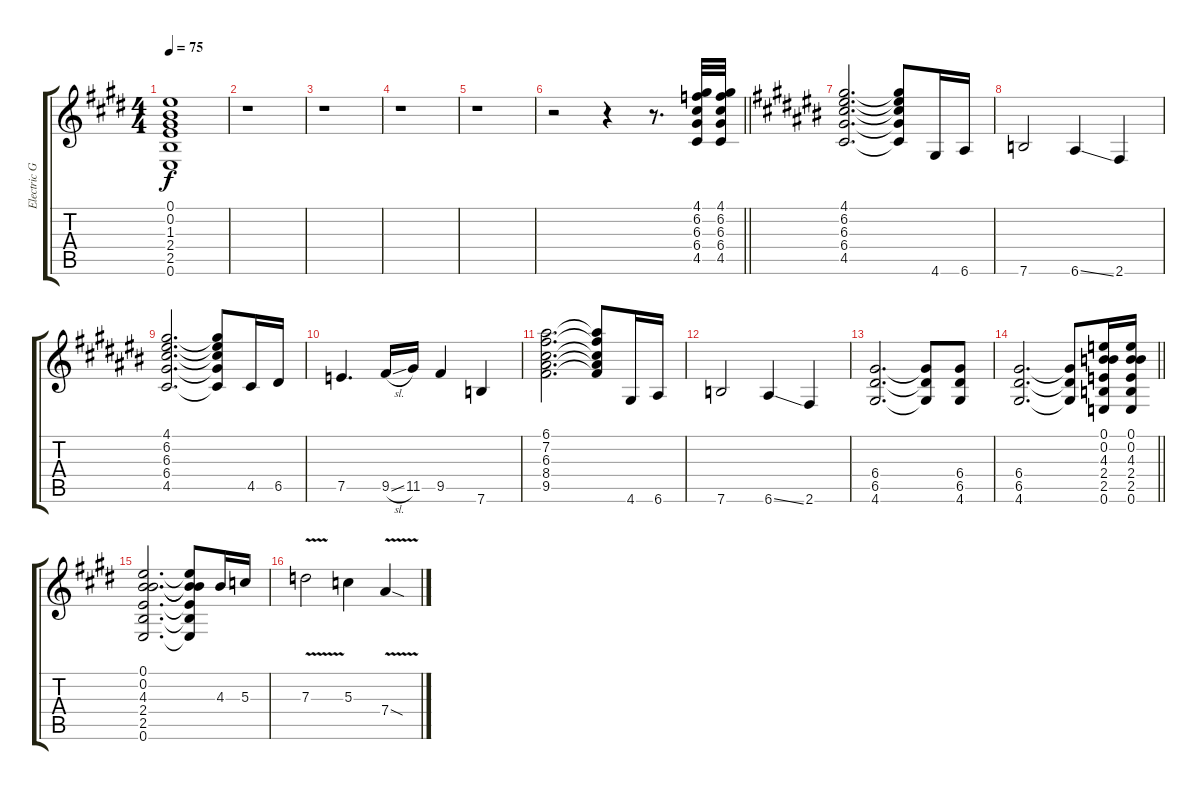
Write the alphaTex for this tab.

\track ("Electric Guitar 1" "Electric G") {instrument overdrivenguitar}
\staff {score tabs}
\tuning (E4 B3 G3 D3 A2 E2) {hide}
\ts (4 4)
\tempo 75
\clef g2
\ks e
(0.1 0.2 1.3 2.4 2.5 0.6).1{dy f} |
r.1 |
r.1 |
r.1 |
r.1 |
\barLineRight lightlight
r.2 r.4 r.8{d} (4.1 6.2 6.3 6.4 4.5).32 (4.1 6.2 6.3 6.4 4.5).32 |
\ks c#
(4.1 6.2 6.3 6.4 4.5).2{d} (4.1{t} 6.2{t} 6.3{t} 6.4{t} 4.5{t}).8 4.6.16 6.6.16 |
7.6.2 6.6{ss}.4 2.6.4 |
(4.1 6.2 6.3 6.4 4.5).2{d} (4.1{t} 6.2{t} 6.3{t} 6.4{t} 4.5{t}).8 4.5.16 6.5.16 |
7.5.4{d} 9.5{sl}.16 11.5.16 9.5.4 7.6.4 |
(6.1 7.2 6.3 8.4 9.5).2{d} (6.1{t} 7.2{t} 6.3{t} 8.4{t} 9.5{t}).8 4.6.16 6.6.16 |
7.6.2 6.6{ss}.4 2.6.4 |
(6.4 6.5 4.6).2{d} (6.4{t} 6.5{t} 4.6{t}).8 (6.4 6.5 4.6).8 |
\barLineRight lightlight
(6.4 6.5 4.6).2{d} (6.4{t} 6.5{t} 4.6{t}).8 (0.1 0.2 4.3 2.4 2.5 0.6).16 (0.1 0.2 4.3 2.4 2.5 0.6).16 |
\ks e
(0.1 0.2 4.3 2.4 2.5 0.6).2{d} (0.1{t} 0.2{t} 4.3{t} 2.4{t} 2.5{t} 0.6{t}).8 4.3.16 5.3.16 |
7.3{v}.2 5.3.4 7.4{v sod}.4
